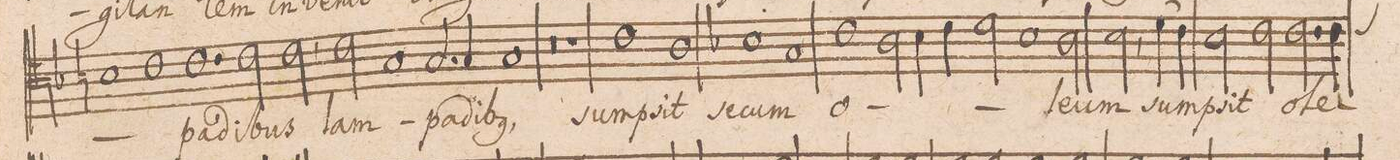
**kern	**text
*I"TENOR.	*
*clefC4	*
*k[b-]	*
*met(C|)	*
1Bn	.
1c	.
=21-	=21-
1.c	-pa-
2c\	-di-
=22-	=22-
2c,\	-bus
2c\	lam-
1G	.
=23-	=23-
2.G/	-pa-
4G/	-di-
1G	-b(us)
=24-	=24-
0r	.
=25-	=25-
1r	.
1c	sum-
=26-	=26-
1A	-psit
1B-X	se-
=27-	=27-
1G	-cum
1c	o-
=28-	=28-
2A\	.
4B-\	.
4c\	.
2d\	.
1B-\	.
=29-	=29-
2A\	-le-
2B-,\	-um
(>4d\	sum-
4c\)	.
=30-	=30-
2B-\	-psit
2c\	.
2.c\	o-
*custos:c	*
4c\	-le-
=31-	=31-
*-	*-
